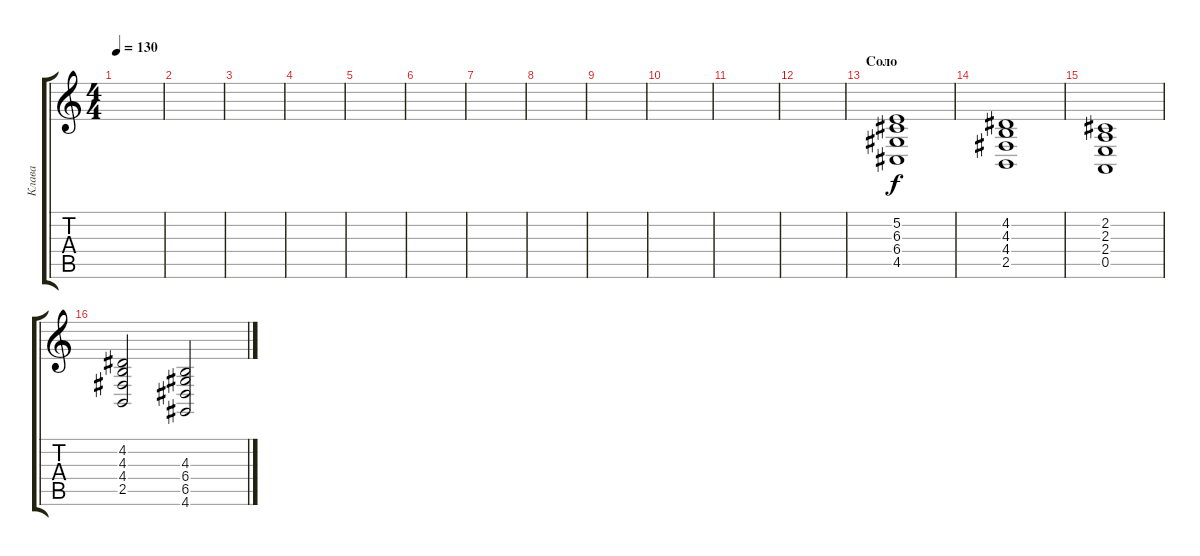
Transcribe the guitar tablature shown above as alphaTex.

\track ("Клава" "Клава") {instrument synthstrings1}
\staff {score tabs}
\tuning (E4 B3 G3 D3 A2 E2) {hide}
\ts (4 4)
\tempo 130
\clef g2
\ks c
|
|
|
|
|
|
|
|
|
|
|
|
\section ("" "Соло")
(5.2 6.3 6.4 4.5).1 |
(4.2 4.3 4.4 2.5).1 |
(2.2 2.3 2.4 0.5).1 |
(4.2 4.3 4.4 2.5).2 (4.3 6.4 6.5 4.6).2
